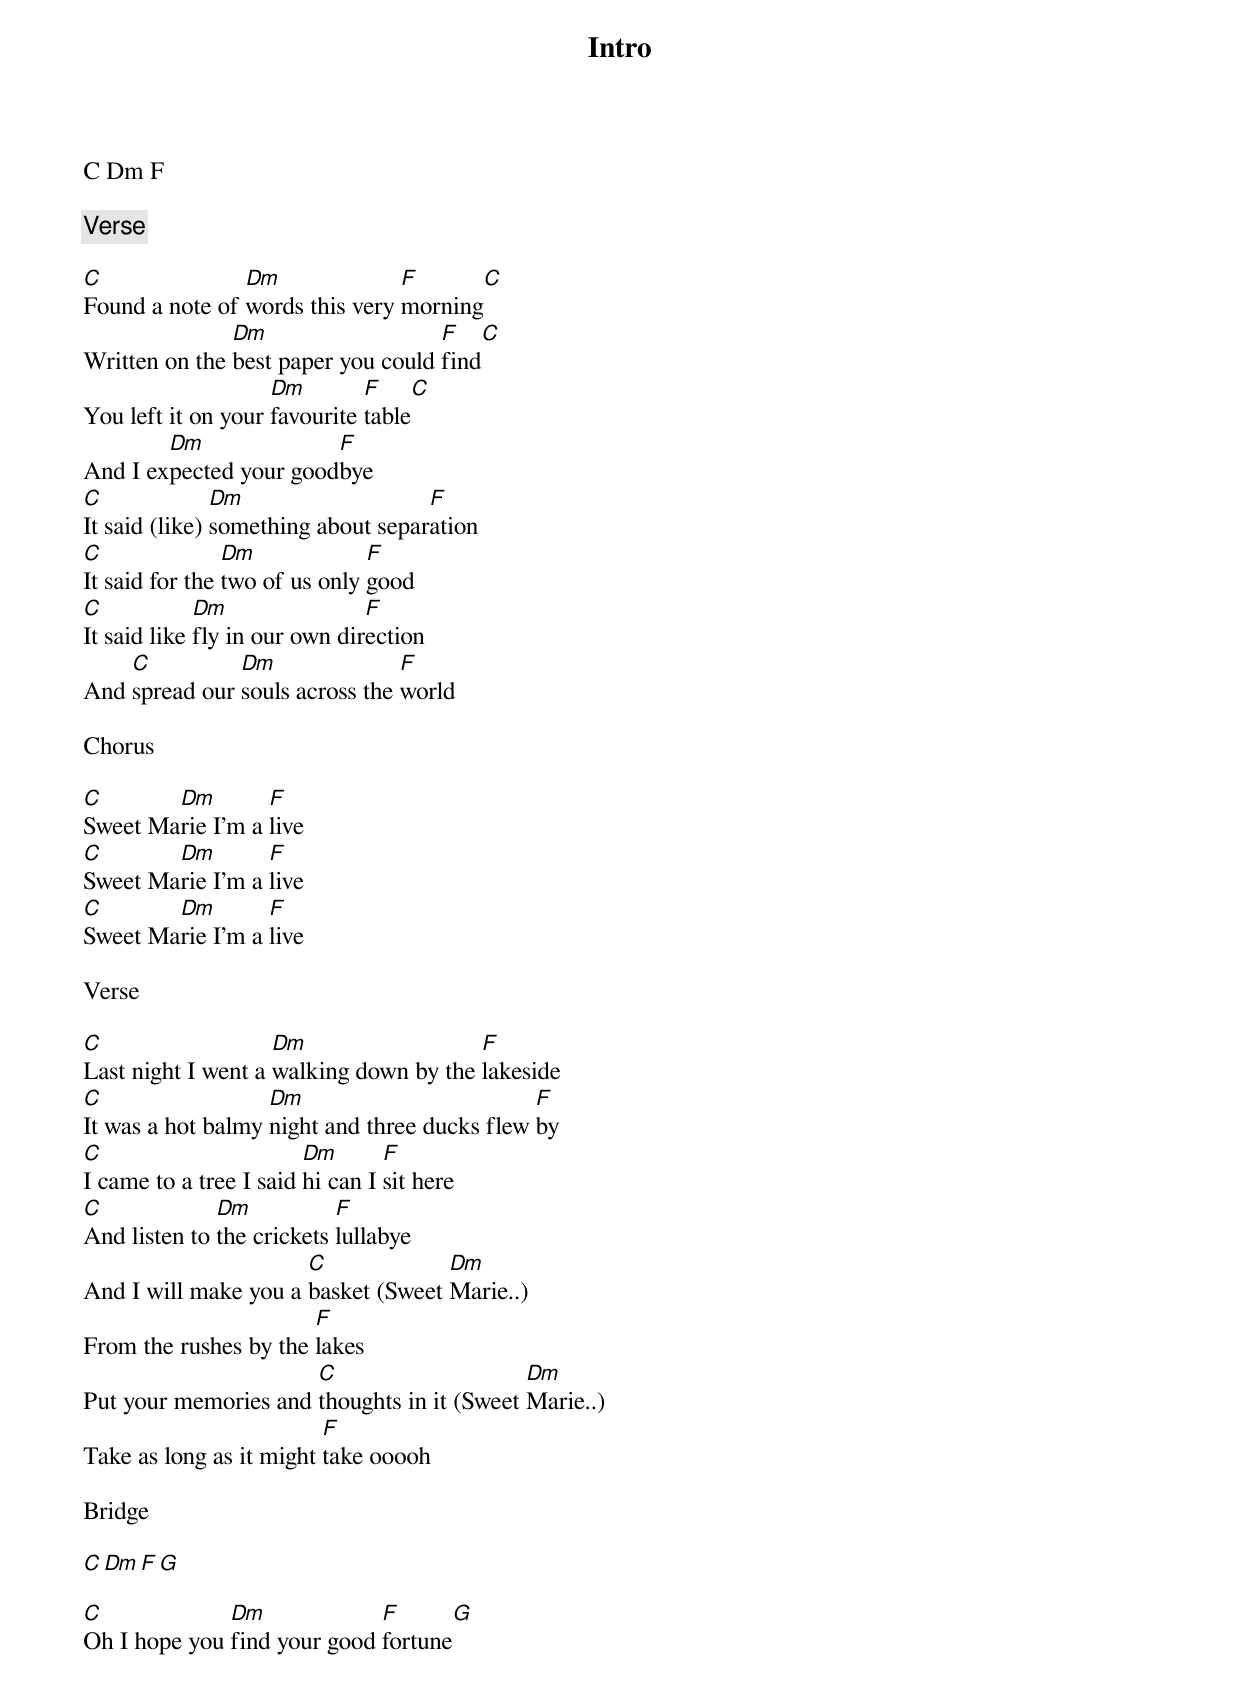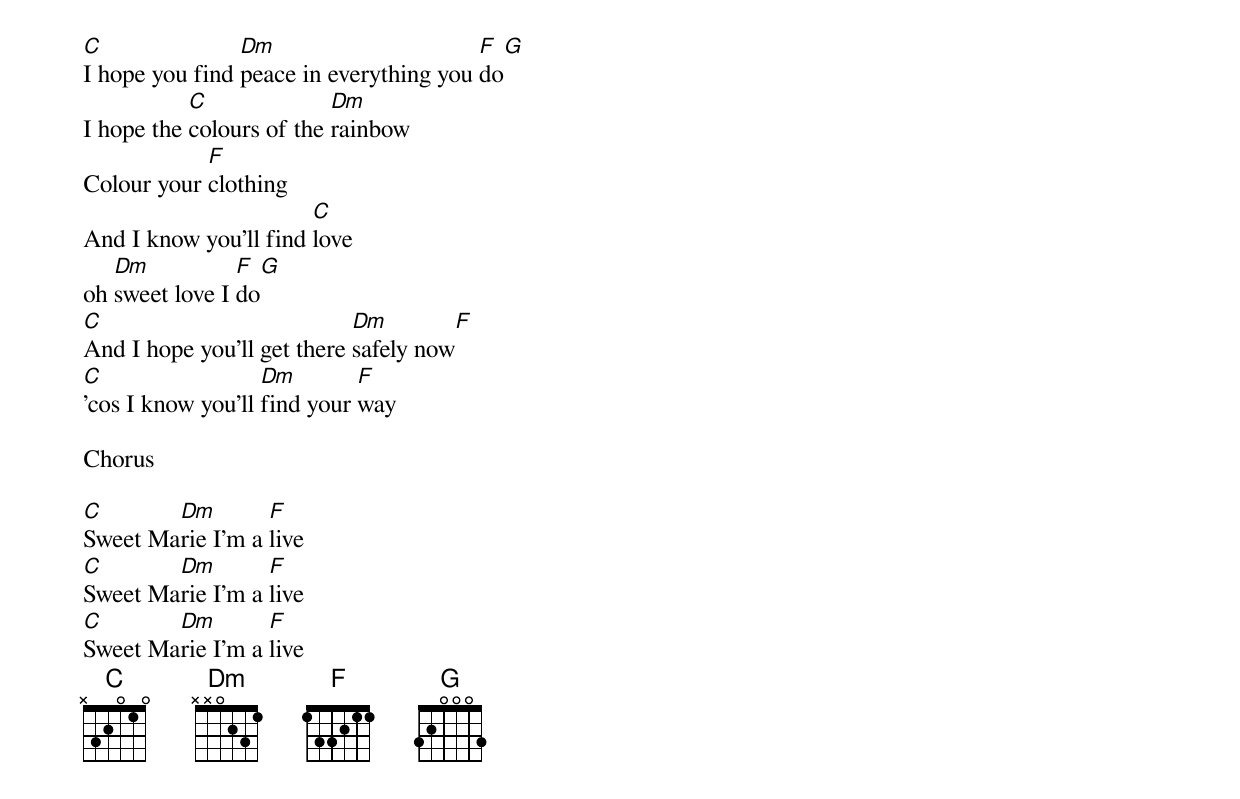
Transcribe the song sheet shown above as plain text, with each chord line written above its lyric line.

Intro

C Dm F

Verse

C               Dm              F       C
Found a note of words this very morning
               Dm                   F       C
Written on the best paper you could find
                    Dm        F      C
You left it on your favourite table
        Dm              F
And I expected your goodbye
C              Dm                   F
It said (like) something about separation
C               Dm             F
It said for the two of us only good
C            Dm                F
It said like fly in our own direction
    C          Dm               F
And spread our souls across the world

Chorus

C       Dm        F
Sweet Marie I'm a live
C       Dm        F
Sweet Marie I'm a live
C       Dm        F
Sweet Marie I'm a live

Verse

C                   Dm                  F
Last night I went a walking down by the lakeside
C                  Dm                         F
It was a hot balmy night and three ducks flew by
C                       Dm       F
I came to a tree I said hi can I sit here
C             Dm           F
And listen to the crickets lullabye
                      C             Dm
And I will make you a basket (Sweet Marie..)
                       F
From the rushes by the lakes
                      C                     Dm
Put your memories and thoughts in it (Sweet Marie..)
                         F
Take as long as it might take ooooh

Bridge

C Dm F G

C             Dm             F        G
Oh I hope you find your good fortune
C               Dm                      F    G
I hope you find peace in everything you do
           C              Dm
I hope the colours of the rainbow
            F
Colour your clothing
                       C
And I know you'll find love
   Dm           F    G
oh sweet love I do
C                           Dm           F
And I hope you'll get there safely now
C                  Dm        F
'cos I know you'll find your way

Chorus

C       Dm        F
Sweet Marie I'm a live
C       Dm        F
Sweet Marie I'm a live
C       Dm        F
Sweet Marie I'm a live
